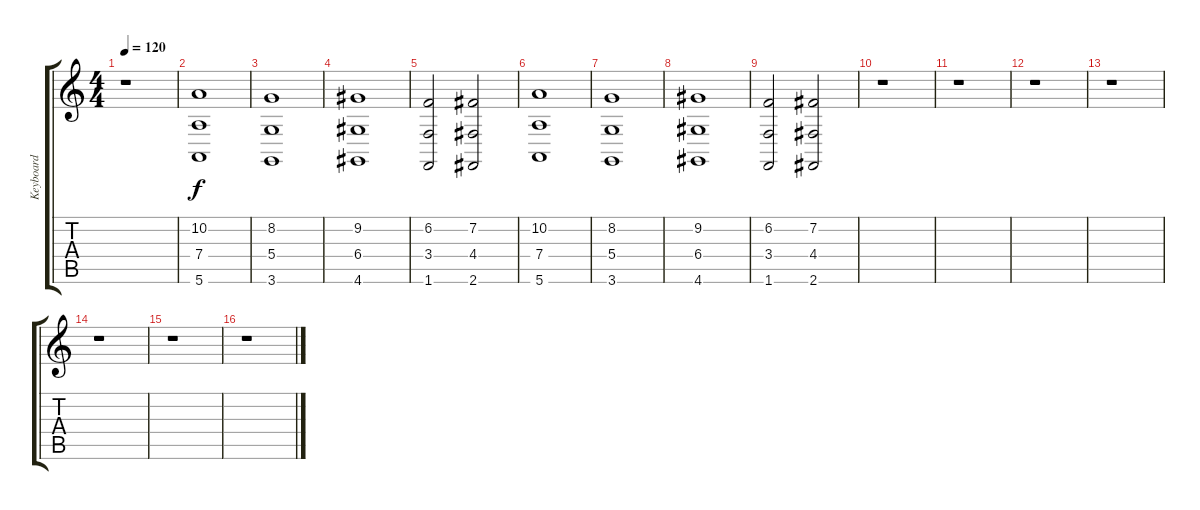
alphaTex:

\track ("Keyboard" "Keyboard") {instrument churchorgan}
\staff {score tabs}
\tuning (E4 B3 G3 D3 A2 E2) {hide}
\ts (4 4)
\tempo 120
\clef g2
\ks c
r.1{dy f} |
(10.2 7.4 5.6).1 |
(8.2 5.4 3.6).1 |
(9.2 6.4 4.6).1 |
(6.2 3.4 1.6).2 (7.2 4.4 2.6).2 |
(10.2 7.4 5.6).1 |
(8.2 5.4 3.6).1 |
(9.2 6.4 4.6).1 |
(6.2 3.4 1.6).2 (7.2 4.4 2.6).2 |
r.1 |
r.1 |
r.1 |
r.1 |
r.1 |
r.1 |
r.1
